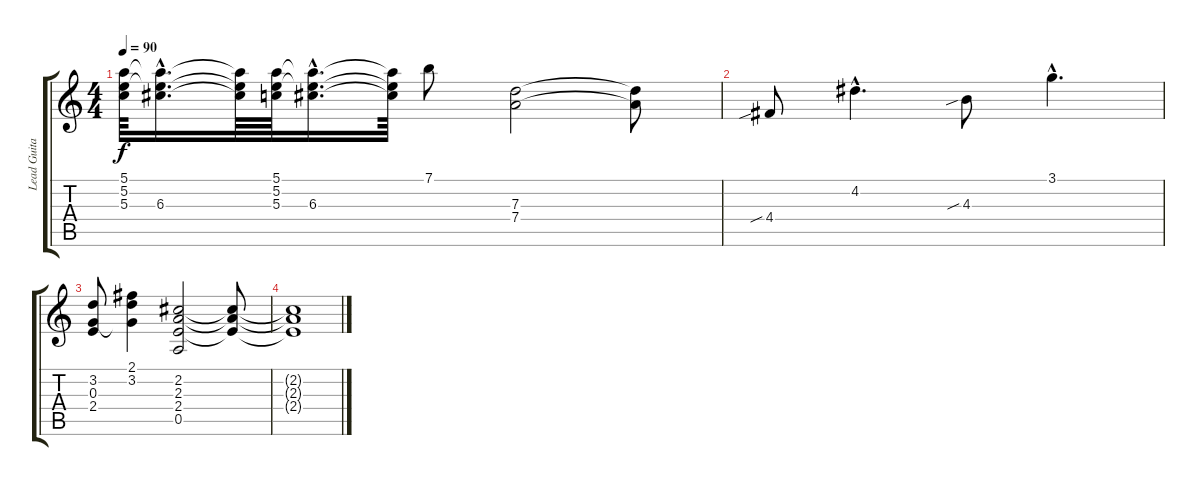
\track ("Lead Guitar" "Lead Guita") {instrument acousticguitarnylon}
\staff {score tabs}
\tuning (E4 B3 G3 D3 A2 E2) {hide}
\ts (4 4)
\tempo 90
\clef g2
\ks c
(5.1 5.2 5.3).64{dy f} (5.1{hac t} 5.2{hac t} 6.3{hac}).16{d} (5.1{t} 5.2{t} 6.3{t}).64 (5.1 5.2 5.3).64 (5.1{hac t} 5.2{hac t} 6.3{hac}).16{d} (5.1{t} 5.2{t} 6.3{t}).64 7.1.8 (7.3 7.4).2 (7.3{t} 7.4{t}).8 |
4.4{sib}.8{volume 13} 4.2{hac}.4{d} 4.3{sib}.8 3.1{hac}.4{d} |
(3.2 0.3 2.4).8 (2.1 3.2 0.3{t}).4 (2.2 2.3 2.4 0.5).2 (2.2{t} 2.3{t} 2.4{t}).8 |
(2.2{t} 2.3{t} 2.4{t}).1{volume 0}
